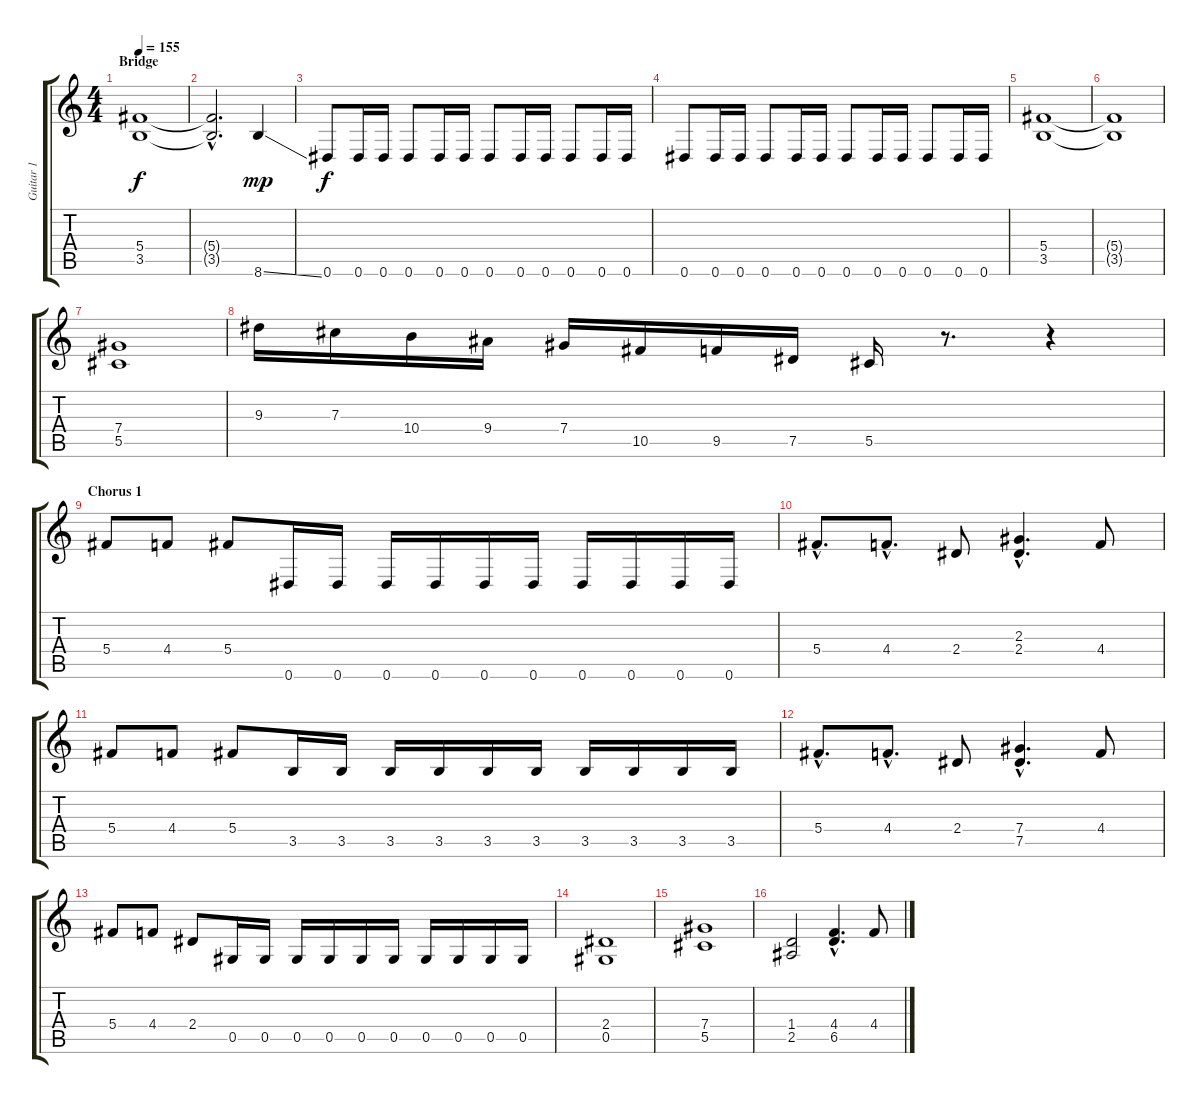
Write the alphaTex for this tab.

\track ("Guitar 1" "Guitar 1") {instrument distortionguitar}
\staff {score tabs}
\tuning (Eb4 Bb3 Gb3 Db3 Ab2 Eb2) {hide}
\ts (4 4)
\section ("" "Bridge")
\tempo 155
\clef g2
\ks c
(5.4 3.5).1{dy f} |
(5.4{hac t} 3.5{hac t}).2{d} 8.6{ss}.4{dy mp} |
0.6.8{dy f} 0.6.16 0.6.16 0.6.8 0.6.16 0.6.16 0.6.8 0.6.16 0.6.16 0.6.8 0.6.16 0.6.16 |
0.6.8 0.6.16 0.6.16 0.6.8 0.6.16 0.6.16 0.6.8 0.6.16 0.6.16 0.6.8 0.6.16 0.6.16 |
(5.4 3.5).1 |
(5.4{t} 3.5{t}).1 |
(7.4 5.5).1 |
9.3.16 7.3.16 10.4.16 9.4.16 7.4.16 10.5.16 9.5.16 7.5.16 5.5.16 r.8{d} r.4 |
\section ("" "Chorus 1")
5.4.8 4.4.8 5.4.8 0.6.16 0.6.16 0.6.16 0.6.16 0.6.16 0.6.16 0.6.16 0.6.16 0.6.16 0.6.16 |
5.4{hac}.8{d} 4.4{hac}.8{d} 2.4.8 (2.3{hac} 2.4{hac}).4{d} 4.4.8 |
5.4.8 4.4.8 5.4.8 3.5.16 3.5.16 3.5.16 3.5.16 3.5.16 3.5.16 3.5.16 3.5.16 3.5.16 3.5.16 |
5.4{hac}.8{d} 4.4{hac}.8{d} 2.4.8 (7.4{hac} 7.5{hac}).4{d} 4.4.8 |
5.4.8 4.4.8 2.4.8 0.5.16 0.5.16 0.5.16 0.5.16 0.5.16 0.5.16 0.5.16 0.5.16 0.5.16 0.5.16 |
(2.4 0.5).1 |
(7.4 5.5).1 |
(1.4 2.5).2 (4.4{hac} 6.5{hac}).4{d} 4.4.8
